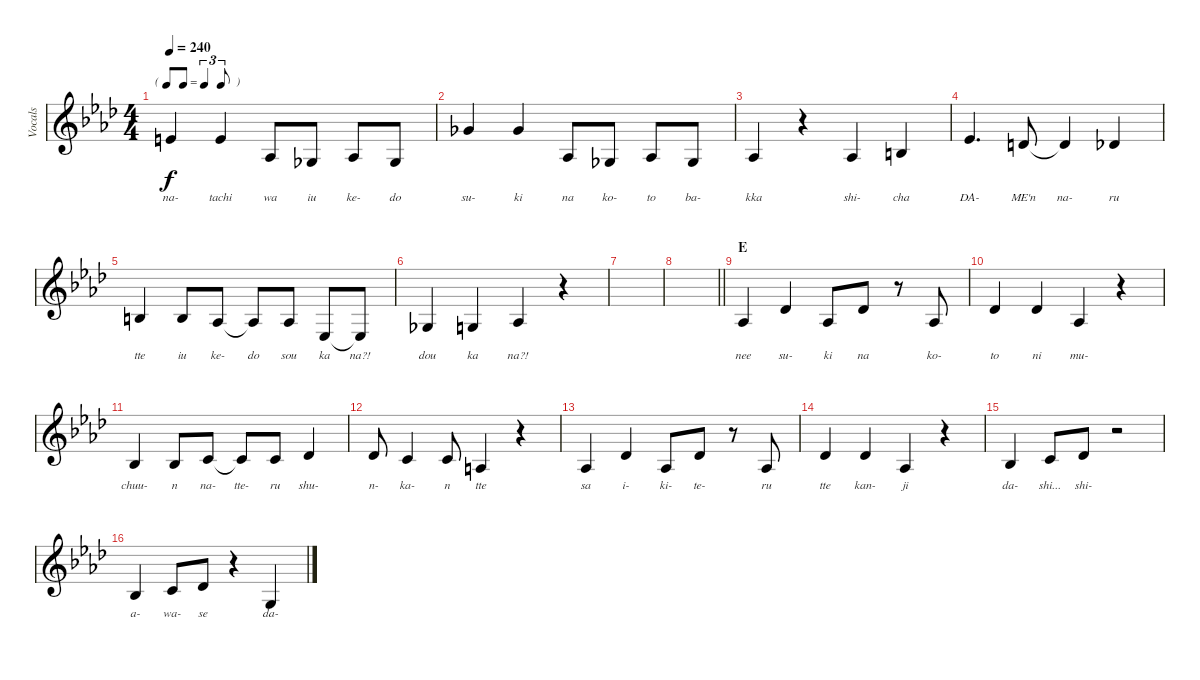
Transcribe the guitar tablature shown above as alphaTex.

\track ("Vocals" "Vocals") {mute instrument violin}
\staff {score}
\tuning (E4 B3 G3 D3 A2 E2) {hide}
\ts (4 4)
\tf triplet8th
\tempo 240
\clef g2
\ks ab
0.1.4{lyrics (0 "na-") lyrics (1 "") lyrics (2 "") lyrics (3 "") lyrics (4 "") dy f} 0.1.4{lyrics (0 "tachi") lyrics (1 "") lyrics (2 "") lyrics (3 "") lyrics (4 "")} 1.3.8{lyrics (0 "wa") lyrics (1 "") lyrics (2 "") lyrics (3 "") lyrics (4 "")} 4.4.8{lyrics (0 "iu") lyrics (1 "") lyrics (2 "") lyrics (3 "") lyrics (4 "")} 1.3.8{lyrics (0 "ke-") lyrics (1 "") lyrics (2 "") lyrics (3 "") lyrics (4 "")} 4.4.8{lyrics (0 "do") lyrics (1 "") lyrics (2 "") lyrics (3 "") lyrics (4 "")} |
2.1.4{lyrics (0 "su-") lyrics (1 "") lyrics (2 "") lyrics (3 "") lyrics (4 "")} 2.1.4{lyrics (0 "ki") lyrics (1 "") lyrics (2 "") lyrics (3 "") lyrics (4 "")} 1.3.8{lyrics (0 "na") lyrics (1 "") lyrics (2 "") lyrics (3 "") lyrics (4 "")} 4.4.8{lyrics (0 "ko-") lyrics (1 "") lyrics (2 "") lyrics (3 "") lyrics (4 "")} 1.3.8{lyrics (0 "to") lyrics (1 "") lyrics (2 "") lyrics (3 "") lyrics (4 "")} 4.4.8{lyrics (0 "ba-") lyrics (1 "") lyrics (2 "") lyrics (3 "") lyrics (4 "")} |
1.3.4{lyrics (0 "kka") lyrics (1 "") lyrics (2 "") lyrics (3 "") lyrics (4 "")} r.4 1.3.4{lyrics (0 "shi-") lyrics (1 "") lyrics (2 "") lyrics (3 "") lyrics (4 "")} 0.2.4{lyrics (0 "cha") lyrics (1 "") lyrics (2 "") lyrics (3 "") lyrics (4 "")} |
4.2.4{d lyrics (0 "DA-") lyrics (1 "") lyrics (2 "") lyrics (3 "") lyrics (4 "")} 3.2.8{lyrics (0 "ME'n") lyrics (1 "") lyrics (2 "") lyrics (3 "") lyrics (4 "")} 3.2{t}.4{lyrics (0 "na-") lyrics (1 "") lyrics (2 "") lyrics (3 "") lyrics (4 "")} 2.2.4{lyrics (0 "ru") lyrics (1 "") lyrics (2 "") lyrics (3 "") lyrics (4 "")} |
0.2.4{lyrics (0 "tte") lyrics (1 "") lyrics (2 "") lyrics (3 "") lyrics (4 "")} 0.2.8{lyrics (0 "iu") lyrics (1 "") lyrics (2 "") lyrics (3 "") lyrics (4 "")} 1.3.8{lyrics (0 "ke-") lyrics (1 "") lyrics (2 "") lyrics (3 "") lyrics (4 "")} 1.3{t}.8{lyrics (0 "do") lyrics (1 "") lyrics (2 "") lyrics (3 "") lyrics (4 "")} 1.3.8{lyrics (0 "sou") lyrics (1 "") lyrics (2 "") lyrics (3 "") lyrics (4 "")} 1.4.8{lyrics (0 "ka") lyrics (1 "") lyrics (2 "") lyrics (3 "") lyrics (4 "")} 1.4{t}.8{lyrics (0 "na?!") lyrics (1 "") lyrics (2 "") lyrics (3 "") lyrics (4 "")} |
4.4.4{lyrics (0 "dou") lyrics (1 "") lyrics (2 "") lyrics (3 "") lyrics (4 "")} 0.3.4{lyrics (0 "ka") lyrics (1 "") lyrics (2 "") lyrics (3 "") lyrics (4 "")} 1.3.4{lyrics (0 "na?!") lyrics (1 "") lyrics (2 "") lyrics (3 "") lyrics (4 "")} r.4 |
|
\barLineRight lightlight
|
\section ("" "E")
1.3.4{lyrics (0 "nee") lyrics (1 "") lyrics (2 "") lyrics (3 "") lyrics (4 "")} 2.2.4{lyrics (0 "su-") lyrics (1 "") lyrics (2 "") lyrics (3 "") lyrics (4 "")} 1.3.8{lyrics (0 "ki") lyrics (1 "") lyrics (2 "") lyrics (3 "") lyrics (4 "")} 2.2.8{lyrics (0 "na") lyrics (1 "") lyrics (2 "") lyrics (3 "") lyrics (4 "")} r.8 1.3.8{lyrics (0 "ko-") lyrics (1 "") lyrics (2 "") lyrics (3 "") lyrics (4 "")} |
2.2.4{lyrics (0 "to") lyrics (1 "") lyrics (2 "") lyrics (3 "") lyrics (4 "")} 2.2.4{lyrics (0 "ni") lyrics (1 "") lyrics (2 "") lyrics (3 "") lyrics (4 "")} 1.3.4{lyrics (0 "mu-") lyrics (1 "") lyrics (2 "") lyrics (3 "") lyrics (4 "")} r.4 |
3.3.4{lyrics (0 "chuu-") lyrics (1 "") lyrics (2 "") lyrics (3 "") lyrics (4 "")} 3.3.8{lyrics (0 "n") lyrics (1 "") lyrics (2 "") lyrics (3 "") lyrics (4 "")} 1.2.8{lyrics (0 "na-") lyrics (1 "") lyrics (2 "") lyrics (3 "") lyrics (4 "")} 1.2{t}.8{lyrics (0 "tte-") lyrics (1 "") lyrics (2 "") lyrics (3 "") lyrics (4 "")} 1.2.8{lyrics (0 "ru") lyrics (1 "") lyrics (2 "") lyrics (3 "") lyrics (4 "")} 2.2.4{lyrics (0 "shu-") lyrics (1 "") lyrics (2 "") lyrics (3 "") lyrics (4 "")} |
2.2.8{lyrics (0 "n-") lyrics (1 "") lyrics (2 "") lyrics (3 "") lyrics (4 "")} 1.2.4{lyrics (0 "ka-") lyrics (1 "") lyrics (2 "") lyrics (3 "") lyrics (4 "")} 1.2.8{lyrics (0 "n") lyrics (1 "") lyrics (2 "") lyrics (3 "") lyrics (4 "")} 2.3.4{lyrics (0 "tte") lyrics (1 "") lyrics (2 "") lyrics (3 "") lyrics (4 "")} r.4 |
1.3.4{lyrics (0 "sa") lyrics (1 "") lyrics (2 "") lyrics (3 "") lyrics (4 "")} 2.2.4{lyrics (0 "i-") lyrics (1 "") lyrics (2 "") lyrics (3 "") lyrics (4 "")} 1.3.8{lyrics (0 "ki-") lyrics (1 "") lyrics (2 "") lyrics (3 "") lyrics (4 "")} 2.2.8{lyrics (0 "te-") lyrics (1 "") lyrics (2 "") lyrics (3 "") lyrics (4 "")} r.8 1.3.8{lyrics (0 "ru") lyrics (1 "") lyrics (2 "") lyrics (3 "") lyrics (4 "")} |
2.2.4{lyrics (0 "tte") lyrics (1 "") lyrics (2 "") lyrics (3 "") lyrics (4 "")} 2.2.4{lyrics (0 "kan-") lyrics (1 "") lyrics (2 "") lyrics (3 "") lyrics (4 "")} 1.3.4{lyrics (0 "ji") lyrics (1 "") lyrics (2 "") lyrics (3 "") lyrics (4 "")} r.4 |
3.3.4{lyrics (0 "da-") lyrics (1 "") lyrics (2 "") lyrics (3 "") lyrics (4 "")} 1.2.8{lyrics (0 "shi...") lyrics (1 "") lyrics (2 "") lyrics (3 "") lyrics (4 "")} 2.2.8{lyrics (0 "shi-") lyrics (1 "") lyrics (2 "") lyrics (3 "") lyrics (4 "")} r.2 |
3.3.4{lyrics (0 "a-") lyrics (1 "") lyrics (2 "") lyrics (3 "") lyrics (4 "")} 1.2.8{lyrics (0 "wa-") lyrics (1 "") lyrics (2 "") lyrics (3 "") lyrics (4 "")} 2.2.8{lyrics (0 "se") lyrics (1 "") lyrics (2 "") lyrics (3 "") lyrics (4 "")} r.4 0.3.4{lyrics (0 "da-") lyrics (1 "") lyrics (2 "") lyrics (3 "") lyrics (4 "")}
